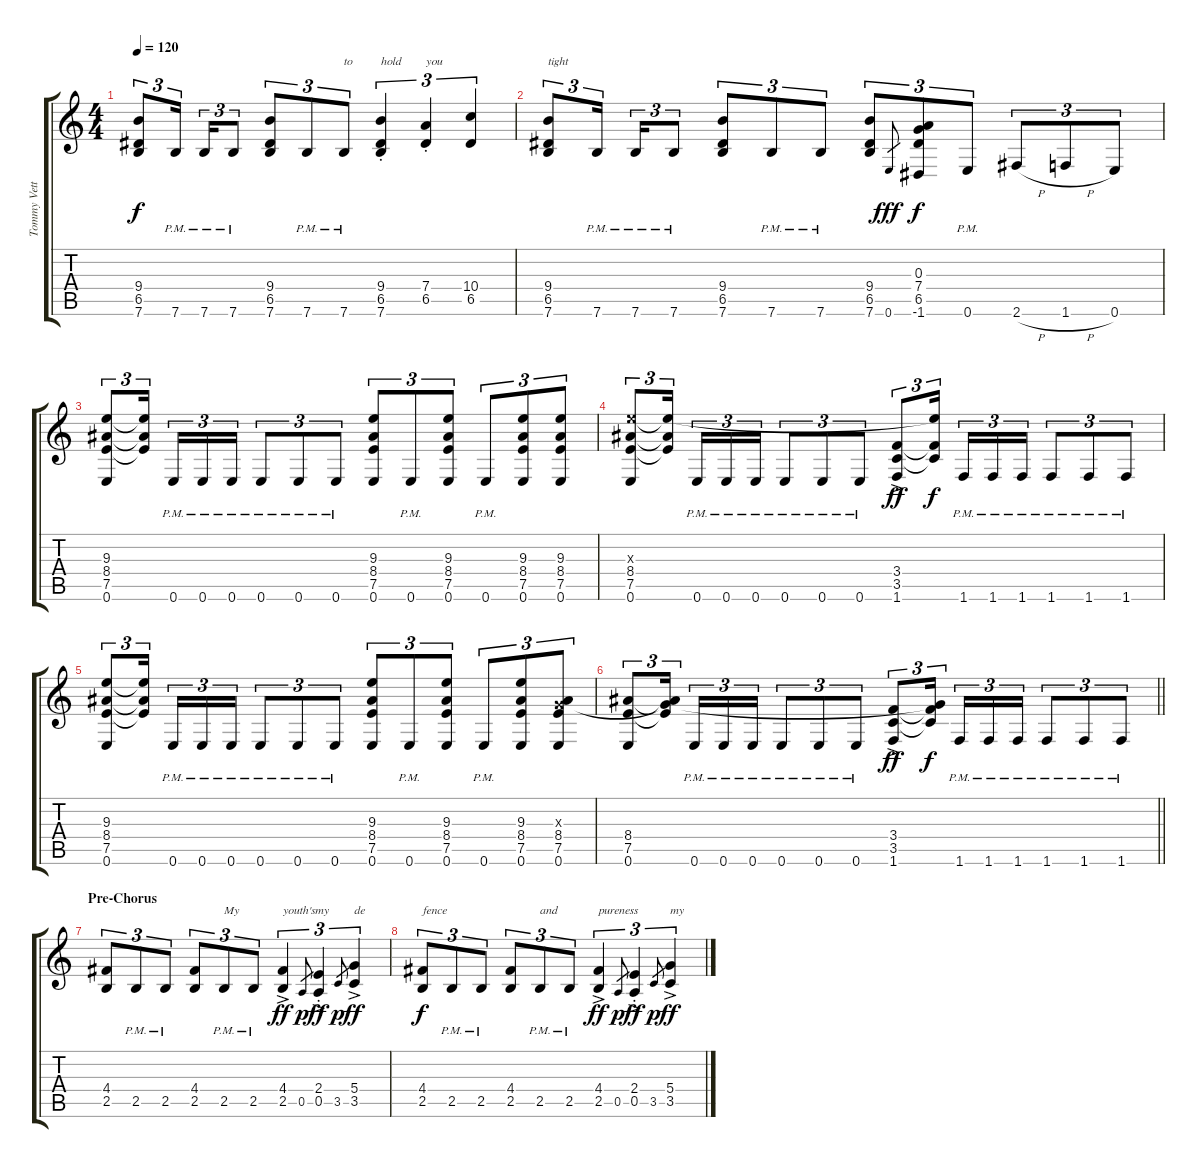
\track ("Tommy Vetterli" "Tommy Vett") {instrument distortionguitar}
\staff {score tabs}
\tuning (E4 B3 G3 D3 A2 E2) {hide}
\ts (4 4)
\tempo 120
\clef g2
\ks c
(9.4 6.5 7.6).8{tu (3 2) dy f} 7.6{pm}.16{tu (3 2) beam splitsecondary} 7.6{pm}.16{tu (3 2)} 7.6{pm}.8{tu (3 2)} (9.4 6.5 7.6).8{tu (3 2)} 7.6{pm}.8{tu (3 2)} 7.6{pm}.8{tu (3 2) txt "to"} (9.4{st} 6.5{st} 7.6{st}).4{tu (3 2) txt "hold"} (7.4{st} 6.5{st}).4{tu (3 2) txt "you"} (10.4 6.5).4{tu (3 2)} |
(9.4 6.5 7.6).8{tu (3 2) txt "tight"} 7.6{pm}.16{tu (3 2) beam splitsecondary} 7.6{pm}.16{tu (3 2)} 7.6{pm}.8{tu (3 2)} (9.4 6.5 7.6).8{tu (3 2)} 7.6{pm}.8{tu (3 2)} 7.6{pm}.8{tu (3 2)} (9.4 6.5 7.6).8{tu (3 2)} 0.6.8{gr dy fff} (0.3{t} 7.4 6.5 -1.6).8{tu (3 2) dy f} 0.6{pm}.8{tu (3 2)} 2.6{h}.8{tu (3 2)} 1.6{h}.8{tu (3 2)} 0.6.8{tu (3 2)} |
(9.3 8.4 7.5 0.6).8{tu (3 2)} (9.3{t} 8.4{t} 7.5{t}).16{tu (3 2) beam splitsecondary} 0.6{pm}.16{tu (3 2)} 0.6{pm}.16{tu (3 2)} 0.6{pm}.16{tu (3 2)} 0.6{pm}.8{tu (3 2)} 0.6{pm}.8{tu (3 2)} 0.6{pm}.8{tu (3 2)} (9.3 8.4 7.5 0.6).8{tu (3 2)} 0.6{pm}.8{tu (3 2)} (9.3 8.4 7.5 0.6).8{tu (3 2)} 0.6{pm}.8{tu (3 2)} (9.3 8.4 7.5 0.6).8{tu (3 2)} (9.3 8.4 7.5 0.6).8{tu (3 2)} |
(9.3{x} 8.4 7.5 0.6).8{tu (3 2)} (9.3{t} 8.4{t} 7.5{t}).16{tu (3 2) beam splitsecondary} 0.6{pm}.16{tu (3 2)} 0.6{pm}.16{tu (3 2)} 0.6{pm}.16{tu (3 2)} 0.6{pm}.8{tu (3 2)} 0.6{pm}.8{tu (3 2)} 0.6{pm}.8{tu (3 2)} (3.4 3.5 1.6{ac}).8{tu (3 2) dy ff} (9.3{t} 3.4{t} 3.5{t}).16{tu (3 2) dy f beam splitsecondary} 1.6{pm}.16{tu (3 2)} 1.6{pm}.16{tu (3 2)} 1.6{pm}.16{tu (3 2)} 1.6{pm}.8{tu (3 2)} 1.6{pm}.8{tu (3 2)} 1.6{pm}.8{tu (3 2)} |
(9.3 8.4 7.5 0.6).8{tu (3 2)} (9.3{t} 8.4{t} 7.5{t}).16{tu (3 2) beam splitsecondary} 0.6{pm}.16{tu (3 2)} 0.6{pm}.16{tu (3 2)} 0.6{pm}.16{tu (3 2)} 0.6{pm}.8{tu (3 2)} 0.6{pm}.8{tu (3 2)} 0.6{pm}.8{tu (3 2)} (9.3 8.4 7.5 0.6).8{tu (3 2)} 0.6{pm}.8{tu (3 2)} (9.3 8.4 7.5 0.6).8{tu (3 2)} 0.6{pm}.8{tu (3 2)} (9.3 8.4 7.5 0.6).8{tu (3 2)} (0.3{x} 8.4 7.5 0.6).8{tu (3 2)} |
\barLineRight lightlight
(8.4 7.5 0.6).8{tu (3 2)} (0.3{t} 8.4{t} 7.5{t}).16{tu (3 2) beam splitsecondary} 0.6{pm}.16{tu (3 2)} 0.6{pm}.16{tu (3 2)} 0.6{pm}.16{tu (3 2)} 0.6{pm}.8{tu (3 2)} 0.6{pm}.8{tu (3 2)} 0.6{pm}.8{tu (3 2)} (3.4 3.5 1.6{ac}).8{tu (3 2) dy ff} (0.3{t} 3.4{t} 3.5{t}).16{tu (3 2) dy f beam splitsecondary} 1.6{pm}.16{tu (3 2)} 1.6{pm}.16{tu (3 2)} 1.6{pm}.16{tu (3 2)} 1.6{pm}.8{tu (3 2)} 1.6{pm}.8{tu (3 2)} 1.6{pm}.8{tu (3 2)} |
\section ("" "Pre-Chorus")
(4.4 2.5).8{tu (3 2)} 2.5{pm}.8{tu (3 2)} 2.5{pm}.8{tu (3 2)} (4.4 2.5).8{tu (3 2)} 2.5{pm}.8{tu (3 2) txt "My"} 2.5{pm}.8{tu (3 2)} (4.4{ac} 2.5{ac}).4{tu (3 2) txt "youth'smy" dy ff} 0.5.8{gr dy p} (2.4{ac st} 0.5{ac st}).4{tu (3 2) dy ff} 3.5.8{gr dy p} (5.4{ac} 3.5{ac}).4{tu (3 2) txt "de" dy ff} |
(4.4 2.5).8{tu (3 2) txt "fence" dy f} 2.5{pm}.8{tu (3 2)} 2.5{pm}.8{tu (3 2)} (4.4 2.5).8{tu (3 2)} 2.5{pm}.8{tu (3 2) txt "and"} 2.5{pm}.8{tu (3 2)} (4.4{ac} 2.5{ac}).4{tu (3 2) txt "pureness" dy ff} 0.5.8{gr dy p} (2.4{ac st} 0.5{ac st}).4{tu (3 2) dy ff} 3.5.8{gr dy p} (5.4{ac} 3.5{ac}).4{tu (3 2) txt "my" dy ff}
